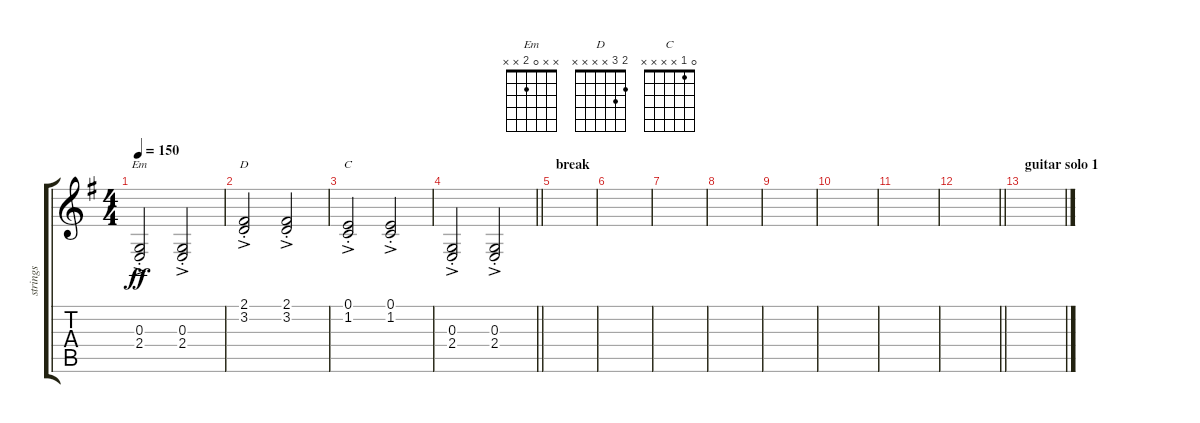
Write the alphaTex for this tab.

\track ("strings" "strings") {instrument stringensemble1}
\staff {score tabs}
\tuning (E4 B3 G3 D3 A2 E2) {hide}
\chord ("Em" x x 0 2 x x)
\chord ("D" 2 3 x x x x)
\chord ("C" 0 1 x x x x)
\ts (4 4)
\tempo 150
\clef g2
\ks eminor
(0.3{ac st} 2.4{ac st}).2{ch "Em" dy ff} (0.3{ac st} 2.4{ac st}).2 |
(2.1{ac st} 3.2{ac st}).2{ch "D"} (2.1{ac st} 3.2{ac st}).2 |
(0.1{ac st} 1.2{ac st}).2{ch "C"} (0.1{ac st} 1.2{ac st}).2 |
\barLineRight lightlight
(0.3{ac st} 2.4{ac st}).2 (0.3{ac st} 2.4{ac st}).2 |
\section ("" "break")
|
|
|
|
|
|
|
\barLineRight lightlight
|
\section ("" "guitar solo 1")
